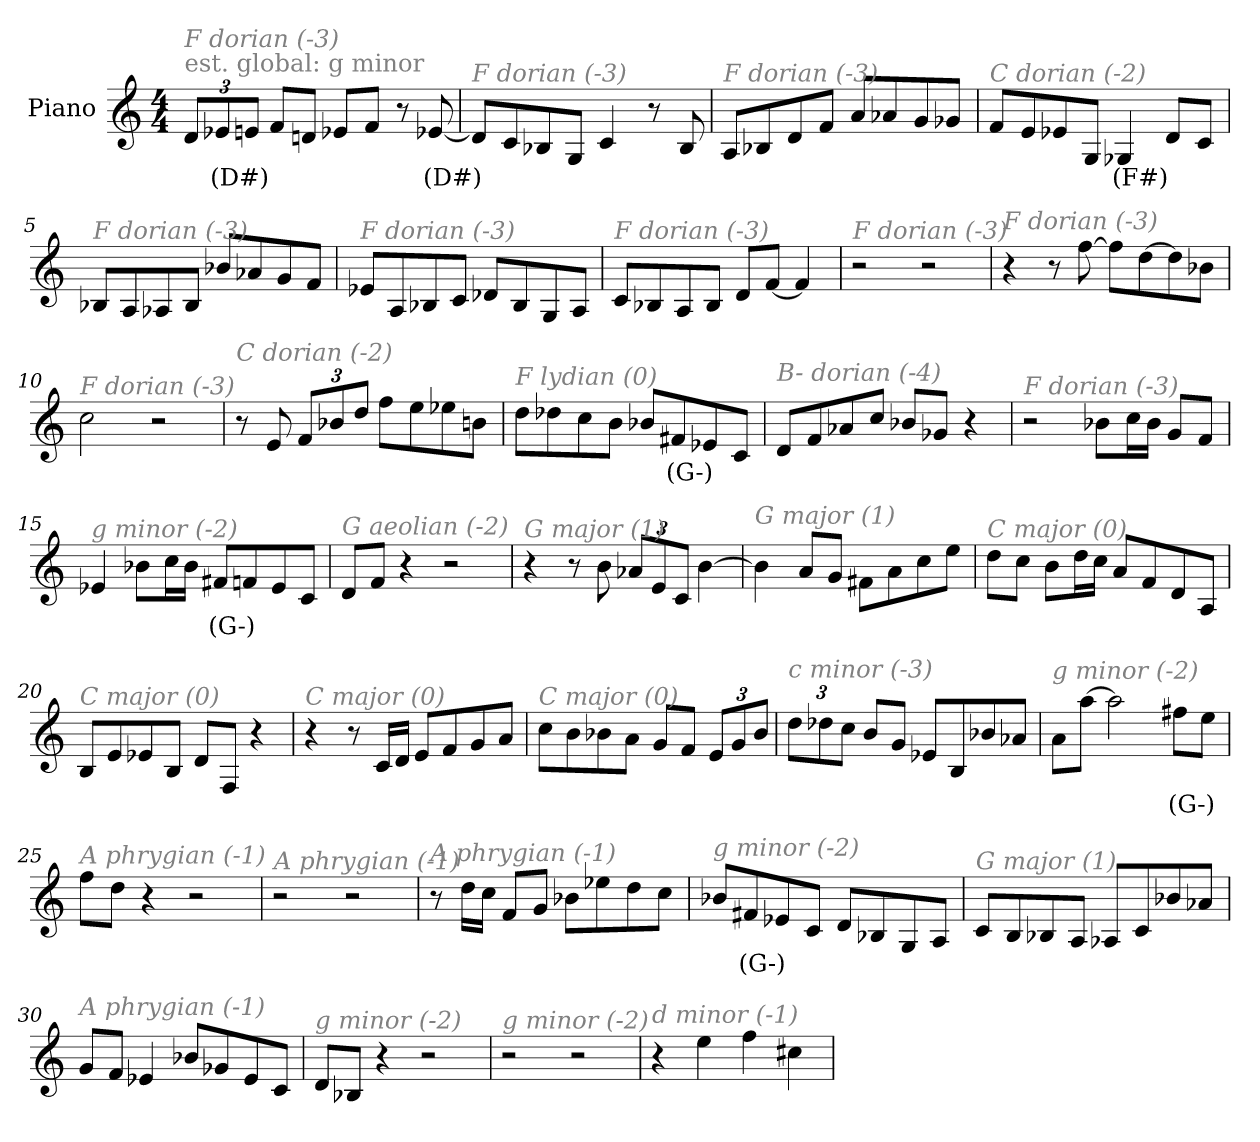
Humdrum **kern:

**kern	**text
*part1	*part1
*staff1	*staff1
*I"Piano	*
*I'Pno	*
*clefG2	*
*k[]	*
*M4/4	*
*MM230	*
*Xbrackettup	*
=1	=1
!LO:TX:a:color=#808080:t=est. global&colon; g minor	!
!LO:TX:i:color=#808080:t=F dorian (-3)	!
12d/L	.
12e-Xi/	(D#)
12e/J	.
8f/L	.
8dn/J	.
8e-X/L	.
8f/J	.
8r	.
[8e-Xi/	(D#)
=2	=2
!LO:TX:i:color=#808080:t=F dorian (-3)	!
8d#/L]	.
8c/	.
8B-X/	.
8G/J	.
4c/	.
8r	.
8B-/	.
=3	=3
!LO:TX:i:color=#808080:t=F dorian (-3)	!
8A/L	.
8B-X/	.
8d/	.
8f/J	.
8a/L	.
8a-X/	.
8g/	.
8g-X/J	.
=4	=4
!LO:TX:i:color=#808080:t=C dorian (-2)	!
8f/L	.
8e/	.
8e-X/	.
8G/J	.
4G-Xi/	(F#)
8d/L	.
8c/J	.
!!LO:LB:g=z
=5	=5
!LO:TX:i:color=#808080:t=F dorian (-3)	!
8B-X/L	.
8A/	.
8A-X/	.
8B-/J	.
8b-X/L	.
8a-X/	.
8g/	.
8f/J	.
=6	=6
!LO:TX:i:color=#808080:t=F dorian (-3)	!
8e-X/L	.
8A/	.
8B-X/	.
8c/J	.
8d-X/L	.
8B-/	.
8G/	.
8A/J	.
=7	=7
!LO:TX:i:color=#808080:t=F dorian (-3)	!
8c/L	.
8B-X/	.
8A/	.
8B-/J	.
8d/L	.
[8f/J	.
4f/]	.
=8	=8
!LO:TX:i:color=#808080:t=F dorian (-3)	!
2r	.
2r	.
=9	=9
!LO:TX:i:color=#808080:t=F dorian (-3)	!
4r	.
8r	.
[8ff\	.
8ff\L]	.
[8dd\	.
8dd\]	.
8b-X\J	.
!!LO:LB:g=z
=10	=10
!LO:TX:i:color=#808080:t=F dorian (-3)	!
2cc\	.
2r	.
=11	=11
!LO:TX:i:color=#808080:t=C dorian (-2)	!
8r	.
8e/	.
12f/L	.
12b-X/	.
12dd/J	.
8ff\L	.
8ee\	.
8ee-X\	.
8bn\J	.
=12	=12
!LO:TX:i:color=#808080:t=F lydian (0)	!
8dd\L	.
8dd-X\	.
8cc\	.
8b\J	.
8b-X/L	.
8f#Xi/	(G-)
8e-X/	.
8c/J	.
=13	=13
!LO:TX:i:color=#808080:t=B- dorian (-4)	!
8d/L	.
8f/	.
8a-X/	.
8cc/J	.
8b-X/L	.
8g-X/J	.
4r	.
!!LO:LB:g=z
=14	=14
!LO:TX:i:color=#808080:t=F dorian (-3)	!
2r	.
8b-X\L	.
16cc\L	.
16b-\JJ	.
8g/L	.
8f/J	.
=15	=15
!LO:TX:i:color=#808080:t=g minor (-2)	!
4e-X/	.
8b-X\L	.
16cc\L	.
16b-\JJ	.
8f#Xi/L	(G-)
8f/	.
8e-/	.
8c/J	.
=16	=16
!LO:TX:i:color=#808080:t=G aeolian (-2)	!
8d/L	.
8f/J	.
4r	.
2r	.
=17	=17
!LO:TX:i:color=#808080:t=G major (1)	!
4r	.
8r	.
8b\	.
12a-X/L	.
12e/	.
12c/J	.
[4b\	.
=18	=18
!LO:TX:i:color=#808080:t=G major (1)	!
4b\]	.
8a/L	.
8g/J	.
8f#X\L	.
8a\	.
8cc\	.
8ee\J	.
!!LO:LB:g=z
=19	=19
!LO:TX:i:color=#808080:t=C major (0)	!
8dd\L	.
8cc\J	.
8b\L	.
16dd\L	.
16cc\JJ	.
8a/L	.
8f/	.
8d/	.
8A/J	.
=20	=20
!LO:TX:i:color=#808080:t=C major (0)	!
8B/L	.
8e/	.
8e-X/	.
8B/J	.
8d/L	.
8F/J	.
4r	.
=21	=21
!LO:TX:i:color=#808080:t=C major (0)	!
4r	.
8r	.
16c/LL	.
16d/JJ	.
8e/L	.
8f/	.
8g/	.
8a/J	.
=22	=22
!LO:TX:i:color=#808080:t=C major (0)	!
8cc\L	.
8b\	.
8b-X\	.
8a\J	.
8g/L	.
8f/J	.
12e/L	.
12g/	.
12b-/J	.
!!LO:LB:g=z
=23	=23
!LO:TX:i:color=#808080:t=c minor (-3)	!
12dd\L	.
12dd-X\	.
12cc\J	.
8b/L	.
8g/J	.
8e-X/L	.
8B/	.
8b-X/	.
8a-X/J	.
=24	=24
!LO:TX:i:color=#808080:t=g minor (-2)	!
8a\L	.
[8aa\J	.
2aa\]	.
8ff#Xi\L	(G-)
8ee\J	.
=25	=25
!LO:TX:i:color=#808080:t=A phrygian (-1)	!
8ff\L	.
8dd\J	.
4r	.
2r	.
=26	=26
!LO:TX:i:color=#808080:t=A phrygian (-1)	!
2r	.
2r	.
=27	=27
!LO:TX:i:color=#808080:t=A phrygian (-1)	!
8r	.
16dd\LL	.
16cc\JJ	.
8f/L	.
8g/J	.
8b-X\L	.
8ee-X\	.
8dd\	.
8cc\J	.
!!LO:LB:g=z
=28	=28
!LO:TX:i:color=#808080:t=g minor (-2)	!
8b-X/L	.
8f#Xi/	(G-)
8e-X/	.
8c/J	.
8d/L	.
8B-X/	.
8G/	.
8A/J	.
=29	=29
!LO:TX:i:color=#808080:t=G major (1)	!
8c/L	.
8B/	.
8B-X/	.
8A/J	.
8A-X/L	.
8c/	.
8b-X/	.
8a-X/J	.
=30	=30
!LO:TX:i:color=#808080:t=A phrygian (-1)	!
8g/L	.
8f/J	.
4e-X/	.
8b-X/L	.
8g-X/	.
8e-/	.
8c/J	.
=31	=31
!LO:TX:i:color=#808080:t=g minor (-2)	!
8d/L	.
8B-X/J	.
4r	.
2r	.
=32	=32
!LO:TX:i:color=#808080:t=g minor (-2)	!
2r	.
2r	.
!!LO:LB:g=z
=33	=33
!LO:TX:i:color=#808080:t=d minor (-1)	!
4r	.
4ee\	.
4ff\	.
4cc#X\	.
=	=
*-	*-
